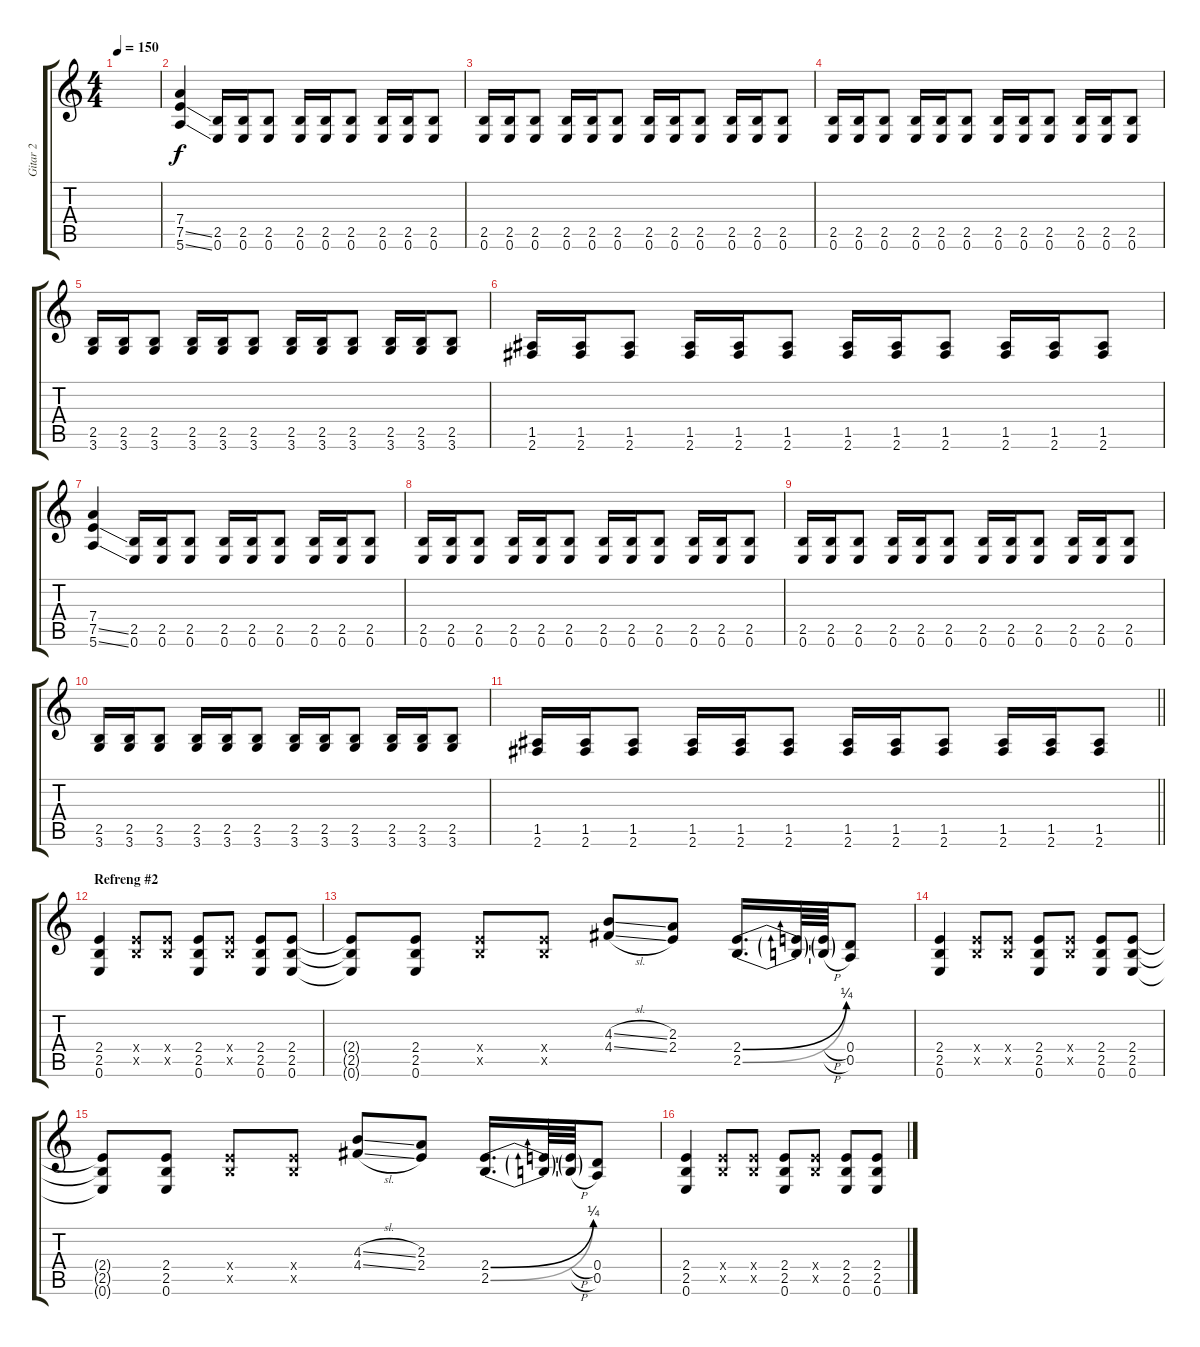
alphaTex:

\track ("Gitar 2" "Gitar 2") {instrument overdrivenguitar}
\staff {score tabs}
\tuning (E4 B3 G3 D3 A2 E2) {hide}
\ts (4 4)
\tempo 150
\clef g2
\ks c
|
(7.4 7.5{ss} 5.6{ss}).4 (2.5 0.6).16 (2.5 0.6).16 (2.5 0.6).8 (2.5 0.6).16 (2.5 0.6).16 (2.5 0.6).8 (2.5 0.6).16 (2.5 0.6).16 (2.5 0.6).8 |
(2.5 0.6).16 (2.5 0.6).16 (2.5 0.6).8 (2.5 0.6).16 (2.5 0.6).16 (2.5 0.6).8 (2.5 0.6).16 (2.5 0.6).16 (2.5 0.6).8 (2.5 0.6).16 (2.5 0.6).16 (2.5 0.6).8 |
(2.5 0.6).16 (2.5 0.6).16 (2.5 0.6).8 (2.5 0.6).16 (2.5 0.6).16 (2.5 0.6).8 (2.5 0.6).16 (2.5 0.6).16 (2.5 0.6).8 (2.5 0.6).16 (2.5 0.6).16 (2.5 0.6).8 |
(2.5 3.6).16 (2.5 3.6).16 (2.5 3.6).8 (2.5 3.6).16 (2.5 3.6).16 (2.5 3.6).8 (2.5 3.6).16 (2.5 3.6).16 (2.5 3.6).8 (2.5 3.6).16 (2.5 3.6).16 (2.5 3.6).8 |
(1.5 2.6).16 (1.5 2.6).16 (1.5 2.6).8 (1.5 2.6).16 (1.5 2.6).16 (1.5 2.6).8 (1.5 2.6).16 (1.5 2.6).16 (1.5 2.6).8 (1.5 2.6).16 (1.5 2.6).16 (1.5 2.6).8 |
(7.4 7.5{ss} 5.6{ss}).4 (2.5 0.6).16 (2.5 0.6).16 (2.5 0.6).8 (2.5 0.6).16 (2.5 0.6).16 (2.5 0.6).8 (2.5 0.6).16 (2.5 0.6).16 (2.5 0.6).8 |
(2.5 0.6).16 (2.5 0.6).16 (2.5 0.6).8 (2.5 0.6).16 (2.5 0.6).16 (2.5 0.6).8 (2.5 0.6).16 (2.5 0.6).16 (2.5 0.6).8 (2.5 0.6).16 (2.5 0.6).16 (2.5 0.6).8 |
(2.5 0.6).16 (2.5 0.6).16 (2.5 0.6).8 (2.5 0.6).16 (2.5 0.6).16 (2.5 0.6).8 (2.5 0.6).16 (2.5 0.6).16 (2.5 0.6).8 (2.5 0.6).16 (2.5 0.6).16 (2.5 0.6).8 |
(2.5 3.6).16 (2.5 3.6).16 (2.5 3.6).8 (2.5 3.6).16 (2.5 3.6).16 (2.5 3.6).8 (2.5 3.6).16 (2.5 3.6).16 (2.5 3.6).8 (2.5 3.6).16 (2.5 3.6).16 (2.5 3.6).8 |
\barLineRight lightlight
(1.5 2.6).16 (1.5 2.6).16 (1.5 2.6).8 (1.5 2.6).16 (1.5 2.6).16 (1.5 2.6).8 (1.5 2.6).16 (1.5 2.6).16 (1.5 2.6).8 (1.5 2.6).16 (1.5 2.6).16 (1.5 2.6).8 |
\section ("" "Refreng #2")
(2.4 2.5 0.6).4 (2.4{x} 2.5{x}).8 (2.4{x} 2.5{x}).8 (2.4 2.5 0.6).8 (2.4{x} 2.5{x}).8 (2.4 2.5 0.6).8 (2.4 2.5 0.6).8 |
(2.4{t} 2.5{t} 0.6{t}).8 (2.4 2.5 0.6).8 (2.4{x} 2.5{x}).8 (2.4{x} 2.5{x}).8 (4.3{sl} 4.4{sl}).8 (2.3 2.4).8 (2.4{be (bend 0 0 60 1)} 2.5{be (bend 0 0 60 1)}).16{d} (2.4{t} 2.5{t}).64 (2.4{h t} 2.5{h t}).64 (0.4 0.5).8 |
(2.4 2.5 0.6).4 (2.4{x} 2.5{x}).8 (2.4{x} 2.5{x}).8 (2.4 2.5 0.6).8 (2.4{x} 2.5{x}).8 (2.4 2.5 0.6).8 (2.4 2.5 0.6).8 |
(2.4{t} 2.5{t} 0.6{t}).8 (2.4 2.5 0.6).8 (2.4{x} 2.5{x}).8 (2.4{x} 2.5{x}).8 (4.3{sl} 4.4{sl}).8 (2.3 2.4).8 (2.4{be (bend 0 0 60 1)} 2.5{be (bend 0 0 60 1)}).16{d} (2.4{t} 2.5{t}).64 (2.4{h t} 2.5{h t}).64 (0.4 0.5).8 |
(2.4 2.5 0.6).4 (2.4{x} 2.5{x}).8 (2.4{x} 2.5{x}).8 (2.4 2.5 0.6).8 (2.4{x} 2.5{x}).8 (2.4 2.5 0.6).8 (2.4 2.5 0.6).8
